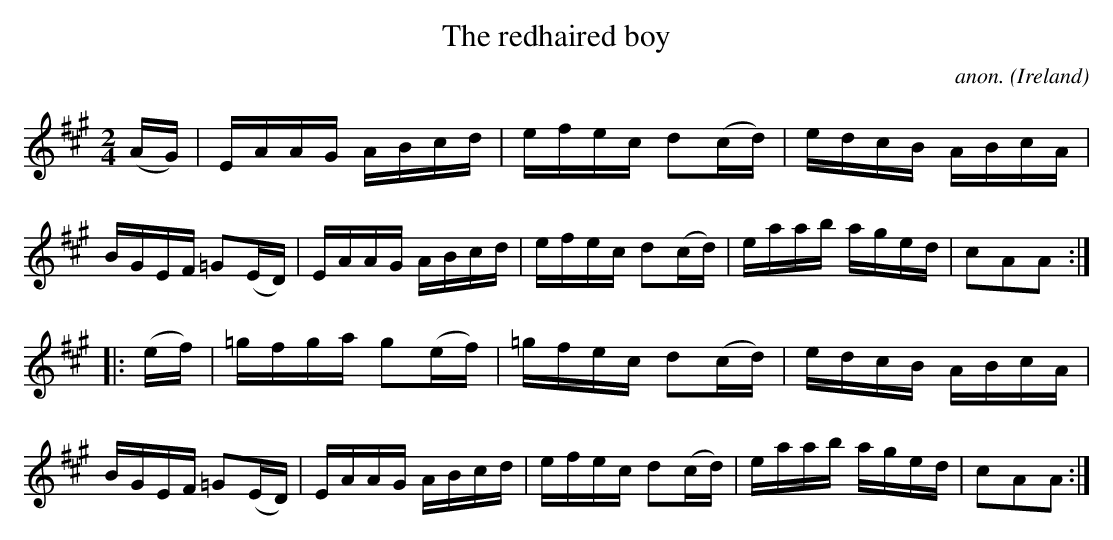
X:1
T:The redhaired boy
C:anon.
O:Ireland
M:2/4
L:1/16
K:A
(AG)|EAAG ABcd|efec d2(cd)|edcB ABcA|BGEF =G2(ED)|EAAG ABcd|efec d2(cd)|eaab aged|c2A2A2:|
|:(ef)|=gfga g2(ef)|=gfec d2(cd)|edcB ABcA|BGEF =G2(ED)|EAAG ABcd|efec d2(cd)|eaab aged|c2A2A2:|
